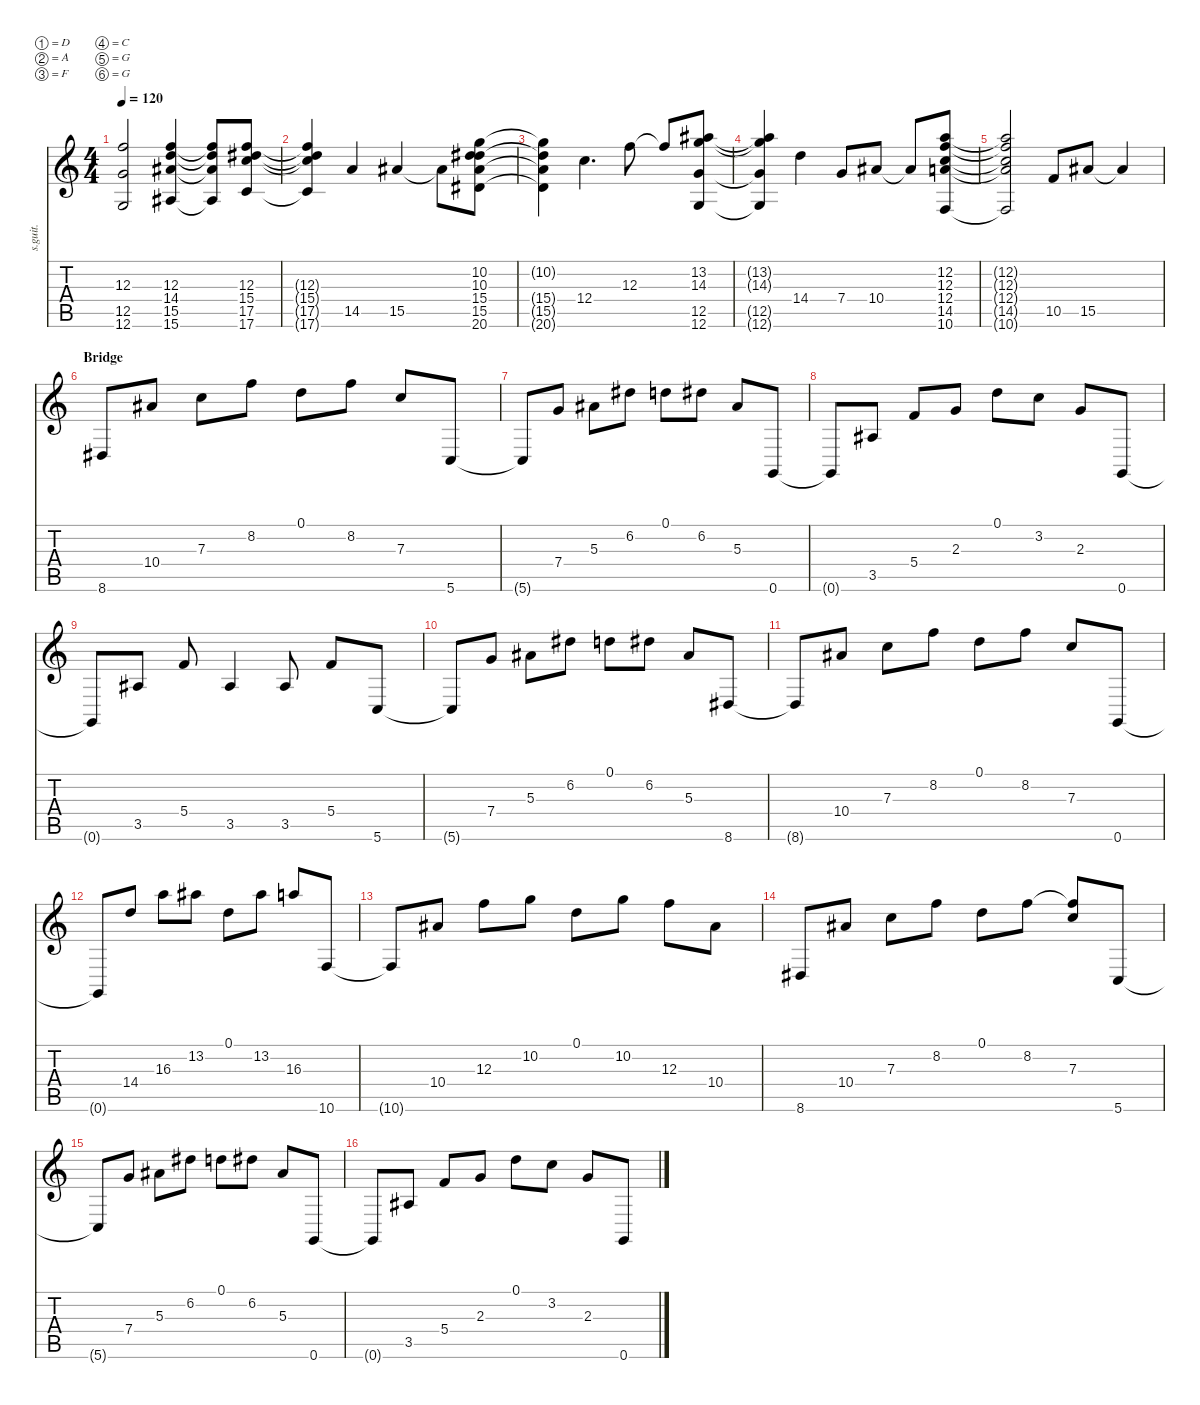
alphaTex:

\defaultSystemsLayout 4
\hideDynamics
\bracketExtendMode nobrackets
\track ("FX 2" "s.guit.") {instrument stringensemble1}
\staff {score tabs}
\tuning (D4 A3 F3 C3 G2 G1)
\displaytranspose 12
\ts (4 4)
\tempo 120
\clef g2
\ks c
(12.3{t} 12.5{t} 12.6{t}).2{lyrics (0 "") lyrics (1 "") lyrics (2 "") lyrics (3 "") lyrics (4 "") dy f} (12.3 14.4 15.5{acc #} 15.6{acc #}).4{lyrics (0 "") lyrics (1 "") lyrics (2 "") lyrics (3 "") lyrics (4 "")} (12.3{t} 14.4{t} 15.5{t acc #} 15.6{t acc #}).8{lyrics (0 "") lyrics (1 "") lyrics (2 "") lyrics (3 "") lyrics (4 "")} (12.3 15.4{acc #} 17.5 17.6).8{lyrics (0 "") lyrics (1 "") lyrics (2 "") lyrics (3 "") lyrics (4 "")} |
(12.3{t} 15.4{t acc #} 17.5{t} 17.6{t}).4{lyrics (0 "") lyrics (1 "") lyrics (2 "") lyrics (3 "") lyrics (4 "")} 14.5.4{lyrics (0 "") lyrics (1 "") lyrics (2 "") lyrics (3 "") lyrics (4 "")} 15.5{acc #}.4{lyrics (0 "") lyrics (1 "") lyrics (2 "") lyrics (3 "") lyrics (4 "")} 15.5{t acc #}.8{lyrics (0 "") lyrics (1 "") lyrics (2 "") lyrics (3 "") lyrics (4 "")} (10.2 10.3{acc #} 15.4{acc #} 15.5{acc #} 20.6{acc #}).8{lyrics (0 "") lyrics (1 "") lyrics (2 "") lyrics (3 "") lyrics (4 "")} |
(10.2{t} 15.4{t acc #} 15.5{t acc #} 20.6{t acc #}).4{lyrics (0 "") lyrics (1 "") lyrics (2 "") lyrics (3 "") lyrics (4 "")} 12.4.4{d lyrics (0 "") lyrics (1 "") lyrics (2 "") lyrics (3 "") lyrics (4 "")} 12.3.8{lyrics (0 "") lyrics (1 "") lyrics (2 "") lyrics (3 "") lyrics (4 "")} 12.3{t}.8{lyrics (0 "") lyrics (1 "") lyrics (2 "") lyrics (3 "") lyrics (4 "")} (13.2{acc #} 14.3 12.5 12.6).8{lyrics (0 "") lyrics (1 "") lyrics (2 "") lyrics (3 "") lyrics (4 "")} |
(13.2{t acc #} 14.3{t} 12.5{t} 12.6{t}).4{lyrics (0 "") lyrics (1 "") lyrics (2 "") lyrics (3 "") lyrics (4 "")} 14.4.4{lyrics (0 "") lyrics (1 "") lyrics (2 "") lyrics (3 "") lyrics (4 "")} 7.4.8{lyrics (0 "") lyrics (1 "") lyrics (2 "") lyrics (3 "") lyrics (4 "")} 10.4{acc #}.8{lyrics (0 "") lyrics (1 "") lyrics (2 "") lyrics (3 "") lyrics (4 "")} 10.4{t acc #}.8{lyrics (0 "") lyrics (1 "") lyrics (2 "") lyrics (3 "") lyrics (4 "")} (12.2 12.3 12.4 14.5 10.6).8{lyrics (0 "") lyrics (1 "") lyrics (2 "") lyrics (3 "") lyrics (4 "")} |
(12.2{t} 12.3{t} 12.4{t} 14.5{t} 10.6{t}).2{lyrics (0 "") lyrics (1 "") lyrics (2 "") lyrics (3 "") lyrics (4 "")} 10.5.8{lyrics (0 "") lyrics (1 "") lyrics (2 "") lyrics (3 "") lyrics (4 "")} 15.5{acc #}.8{lyrics (0 "") lyrics (1 "") lyrics (2 "") lyrics (3 "") lyrics (4 "")} 15.5{t acc #}.4{lyrics (0 "") lyrics (1 "") lyrics (2 "") lyrics (3 "") lyrics (4 "")} |
\section ("" "Bridge")
8.6{acc #}.8{lyrics (0 "") lyrics (1 "") lyrics (2 "") lyrics (3 "") lyrics (4 "")} 10.4{acc #}.8{lyrics (0 "") lyrics (1 "") lyrics (2 "") lyrics (3 "") lyrics (4 "")} 7.3.8{lyrics (0 "") lyrics (1 "") lyrics (2 "") lyrics (3 "") lyrics (4 "")} 8.2.8{lyrics (0 "") lyrics (1 "") lyrics (2 "") lyrics (3 "") lyrics (4 "")} 0.1.8{lyrics (0 "") lyrics (1 "") lyrics (2 "") lyrics (3 "") lyrics (4 "")} 8.2.8{lyrics (0 "") lyrics (1 "") lyrics (2 "") lyrics (3 "") lyrics (4 "")} 7.3.8{lyrics (0 "") lyrics (1 "") lyrics (2 "") lyrics (3 "") lyrics (4 "")} 5.6.8{lyrics (0 "") lyrics (1 "") lyrics (2 "") lyrics (3 "") lyrics (4 "")} |
5.6{t}.8{lyrics (0 "") lyrics (1 "") lyrics (2 "") lyrics (3 "") lyrics (4 "")} 7.4.8{lyrics (0 "") lyrics (1 "") lyrics (2 "") lyrics (3 "") lyrics (4 "")} 5.3{acc #}.8{lyrics (0 "") lyrics (1 "") lyrics (2 "") lyrics (3 "") lyrics (4 "")} 6.2{acc #}.8{lyrics (0 "") lyrics (1 "") lyrics (2 "") lyrics (3 "") lyrics (4 "")} 0.1.8{lyrics (0 "") lyrics (1 "") lyrics (2 "") lyrics (3 "") lyrics (4 "")} 6.2{acc #}.8{lyrics (0 "") lyrics (1 "") lyrics (2 "") lyrics (3 "") lyrics (4 "")} 5.3{acc #}.8{lyrics (0 "") lyrics (1 "") lyrics (2 "") lyrics (3 "") lyrics (4 "")} 0.6.8{lyrics (0 "") lyrics (1 "") lyrics (2 "") lyrics (3 "") lyrics (4 "")} |
0.6{t}.8{lyrics (0 "") lyrics (1 "") lyrics (2 "") lyrics (3 "") lyrics (4 "")} 3.5{acc #}.8{lyrics (0 "") lyrics (1 "") lyrics (2 "") lyrics (3 "") lyrics (4 "")} 5.4.8{lyrics (0 "") lyrics (1 "") lyrics (2 "") lyrics (3 "") lyrics (4 "")} 2.3.8{lyrics (0 "") lyrics (1 "") lyrics (2 "") lyrics (3 "") lyrics (4 "")} 0.1.8{lyrics (0 "") lyrics (1 "") lyrics (2 "") lyrics (3 "") lyrics (4 "")} 3.2.8{lyrics (0 "") lyrics (1 "") lyrics (2 "") lyrics (3 "") lyrics (4 "")} 2.3.8{lyrics (0 "") lyrics (1 "") lyrics (2 "") lyrics (3 "") lyrics (4 "")} 0.6.8{lyrics (0 "") lyrics (1 "") lyrics (2 "") lyrics (3 "") lyrics (4 "")} |
0.6{t}.8{lyrics (0 "") lyrics (1 "") lyrics (2 "") lyrics (3 "") lyrics (4 "")} 3.5{acc #}.8{lyrics (0 "") lyrics (1 "") lyrics (2 "") lyrics (3 "") lyrics (4 "")} 5.4.8{lyrics (0 "") lyrics (1 "") lyrics (2 "") lyrics (3 "") lyrics (4 "")} 3.5{acc #}.4{lyrics (0 "") lyrics (1 "") lyrics (2 "") lyrics (3 "") lyrics (4 "")} 3.5{acc #}.8{lyrics (0 "") lyrics (1 "") lyrics (2 "") lyrics (3 "") lyrics (4 "")} 5.4.8{lyrics (0 "") lyrics (1 "") lyrics (2 "") lyrics (3 "") lyrics (4 "")} 5.6.8{lyrics (0 "") lyrics (1 "") lyrics (2 "") lyrics (3 "") lyrics (4 "")} |
5.6{t}.8{lyrics (0 "") lyrics (1 "") lyrics (2 "") lyrics (3 "") lyrics (4 "")} 7.4.8{lyrics (0 "") lyrics (1 "") lyrics (2 "") lyrics (3 "") lyrics (4 "")} 5.3{acc #}.8{lyrics (0 "") lyrics (1 "") lyrics (2 "") lyrics (3 "") lyrics (4 "")} 6.2{acc #}.8{lyrics (0 "") lyrics (1 "") lyrics (2 "") lyrics (3 "") lyrics (4 "")} 0.1.8{lyrics (0 "") lyrics (1 "") lyrics (2 "") lyrics (3 "") lyrics (4 "")} 6.2{acc #}.8{lyrics (0 "") lyrics (1 "") lyrics (2 "") lyrics (3 "") lyrics (4 "")} 5.3{acc #}.8{lyrics (0 "") lyrics (1 "") lyrics (2 "") lyrics (3 "") lyrics (4 "")} 8.6{acc #}.8{lyrics (0 "") lyrics (1 "") lyrics (2 "") lyrics (3 "") lyrics (4 "")} |
8.6{t acc #}.8{lyrics (0 "") lyrics (1 "") lyrics (2 "") lyrics (3 "") lyrics (4 "")} 10.4{acc #}.8{lyrics (0 "") lyrics (1 "") lyrics (2 "") lyrics (3 "") lyrics (4 "")} 7.3.8{lyrics (0 "") lyrics (1 "") lyrics (2 "") lyrics (3 "") lyrics (4 "")} 8.2.8{lyrics (0 "") lyrics (1 "") lyrics (2 "") lyrics (3 "") lyrics (4 "")} 0.1.8{lyrics (0 "") lyrics (1 "") lyrics (2 "") lyrics (3 "") lyrics (4 "")} 8.2.8{lyrics (0 "") lyrics (1 "") lyrics (2 "") lyrics (3 "") lyrics (4 "")} 7.3.8{lyrics (0 "") lyrics (1 "") lyrics (2 "") lyrics (3 "") lyrics (4 "")} 0.6.8{lyrics (0 "") lyrics (1 "") lyrics (2 "") lyrics (3 "") lyrics (4 "")} |
0.6{t}.8{lyrics (0 "") lyrics (1 "") lyrics (2 "") lyrics (3 "") lyrics (4 "")} 14.4.8{lyrics (0 "") lyrics (1 "") lyrics (2 "") lyrics (3 "") lyrics (4 "")} 16.3.8{lyrics (0 "") lyrics (1 "") lyrics (2 "") lyrics (3 "") lyrics (4 "")} 13.2{acc #}.8{lyrics (0 "") lyrics (1 "") lyrics (2 "") lyrics (3 "") lyrics (4 "")} 0.1.8{lyrics (0 "") lyrics (1 "") lyrics (2 "") lyrics (3 "") lyrics (4 "")} 13.2{acc #}.8{lyrics (0 "") lyrics (1 "") lyrics (2 "") lyrics (3 "") lyrics (4 "")} 16.3.8{lyrics (0 "") lyrics (1 "") lyrics (2 "") lyrics (3 "") lyrics (4 "")} 10.6.8{lyrics (0 "") lyrics (1 "") lyrics (2 "") lyrics (3 "") lyrics (4 "")} |
10.6{t}.8{lyrics (0 "") lyrics (1 "") lyrics (2 "") lyrics (3 "") lyrics (4 "")} 10.4{acc #}.8{lyrics (0 "") lyrics (1 "") lyrics (2 "") lyrics (3 "") lyrics (4 "")} 12.3.8{lyrics (0 "") lyrics (1 "") lyrics (2 "") lyrics (3 "") lyrics (4 "")} 10.2.8{lyrics (0 "") lyrics (1 "") lyrics (2 "") lyrics (3 "") lyrics (4 "")} 0.1.8{lyrics (0 "") lyrics (1 "") lyrics (2 "") lyrics (3 "") lyrics (4 "")} 10.2.8{lyrics (0 "") lyrics (1 "") lyrics (2 "") lyrics (3 "") lyrics (4 "")} 12.3.8{lyrics (0 "") lyrics (1 "") lyrics (2 "") lyrics (3 "") lyrics (4 "")} 10.4{acc #}.8{lyrics (0 "") lyrics (1 "") lyrics (2 "") lyrics (3 "") lyrics (4 "")} |
8.6{acc #}.8{lyrics (0 "") lyrics (1 "") lyrics (2 "") lyrics (3 "") lyrics (4 "")} 10.4{acc #}.8{lyrics (0 "") lyrics (1 "") lyrics (2 "") lyrics (3 "") lyrics (4 "")} 7.3.8{lyrics (0 "") lyrics (1 "") lyrics (2 "") lyrics (3 "") lyrics (4 "")} 8.2.8{lyrics (0 "") lyrics (1 "") lyrics (2 "") lyrics (3 "") lyrics (4 "")} 0.1.8{lyrics (0 "") lyrics (1 "") lyrics (2 "") lyrics (3 "") lyrics (4 "")} 8.2.8{lyrics (0 "") lyrics (1 "") lyrics (2 "") lyrics (3 "") lyrics (4 "")} (8.2{t} 7.3).8{lyrics (0 "") lyrics (1 "") lyrics (2 "") lyrics (3 "") lyrics (4 "")} 5.6.8{lyrics (0 "") lyrics (1 "") lyrics (2 "") lyrics (3 "") lyrics (4 "")} |
5.6{t}.8{lyrics (0 "") lyrics (1 "") lyrics (2 "") lyrics (3 "") lyrics (4 "")} 7.4.8{lyrics (0 "") lyrics (1 "") lyrics (2 "") lyrics (3 "") lyrics (4 "")} 5.3{acc #}.8{lyrics (0 "") lyrics (1 "") lyrics (2 "") lyrics (3 "") lyrics (4 "")} 6.2{acc #}.8{lyrics (0 "") lyrics (1 "") lyrics (2 "") lyrics (3 "") lyrics (4 "")} 0.1.8{lyrics (0 "") lyrics (1 "") lyrics (2 "") lyrics (3 "") lyrics (4 "")} 6.2{acc #}.8{lyrics (0 "") lyrics (1 "") lyrics (2 "") lyrics (3 "") lyrics (4 "")} 5.3{acc #}.8{lyrics (0 "") lyrics (1 "") lyrics (2 "") lyrics (3 "") lyrics (4 "")} 0.6.8{lyrics (0 "") lyrics (1 "") lyrics (2 "") lyrics (3 "") lyrics (4 "")} |
0.6{t}.8{lyrics (0 "") lyrics (1 "") lyrics (2 "") lyrics (3 "") lyrics (4 "")} 3.5{acc #}.8{lyrics (0 "") lyrics (1 "") lyrics (2 "") lyrics (3 "") lyrics (4 "")} 5.4.8{lyrics (0 "") lyrics (1 "") lyrics (2 "") lyrics (3 "") lyrics (4 "")} 2.3.8{lyrics (0 "") lyrics (1 "") lyrics (2 "") lyrics (3 "") lyrics (4 "")} 0.1.8{lyrics (0 "") lyrics (1 "") lyrics (2 "") lyrics (3 "") lyrics (4 "")} 3.2.8{lyrics (0 "") lyrics (1 "") lyrics (2 "") lyrics (3 "") lyrics (4 "")} 2.3.8{lyrics (0 "") lyrics (1 "") lyrics (2 "") lyrics (3 "") lyrics (4 "")} 0.6.8{lyrics (0 "") lyrics (1 "") lyrics (2 "") lyrics (3 "") lyrics (4 "")}
